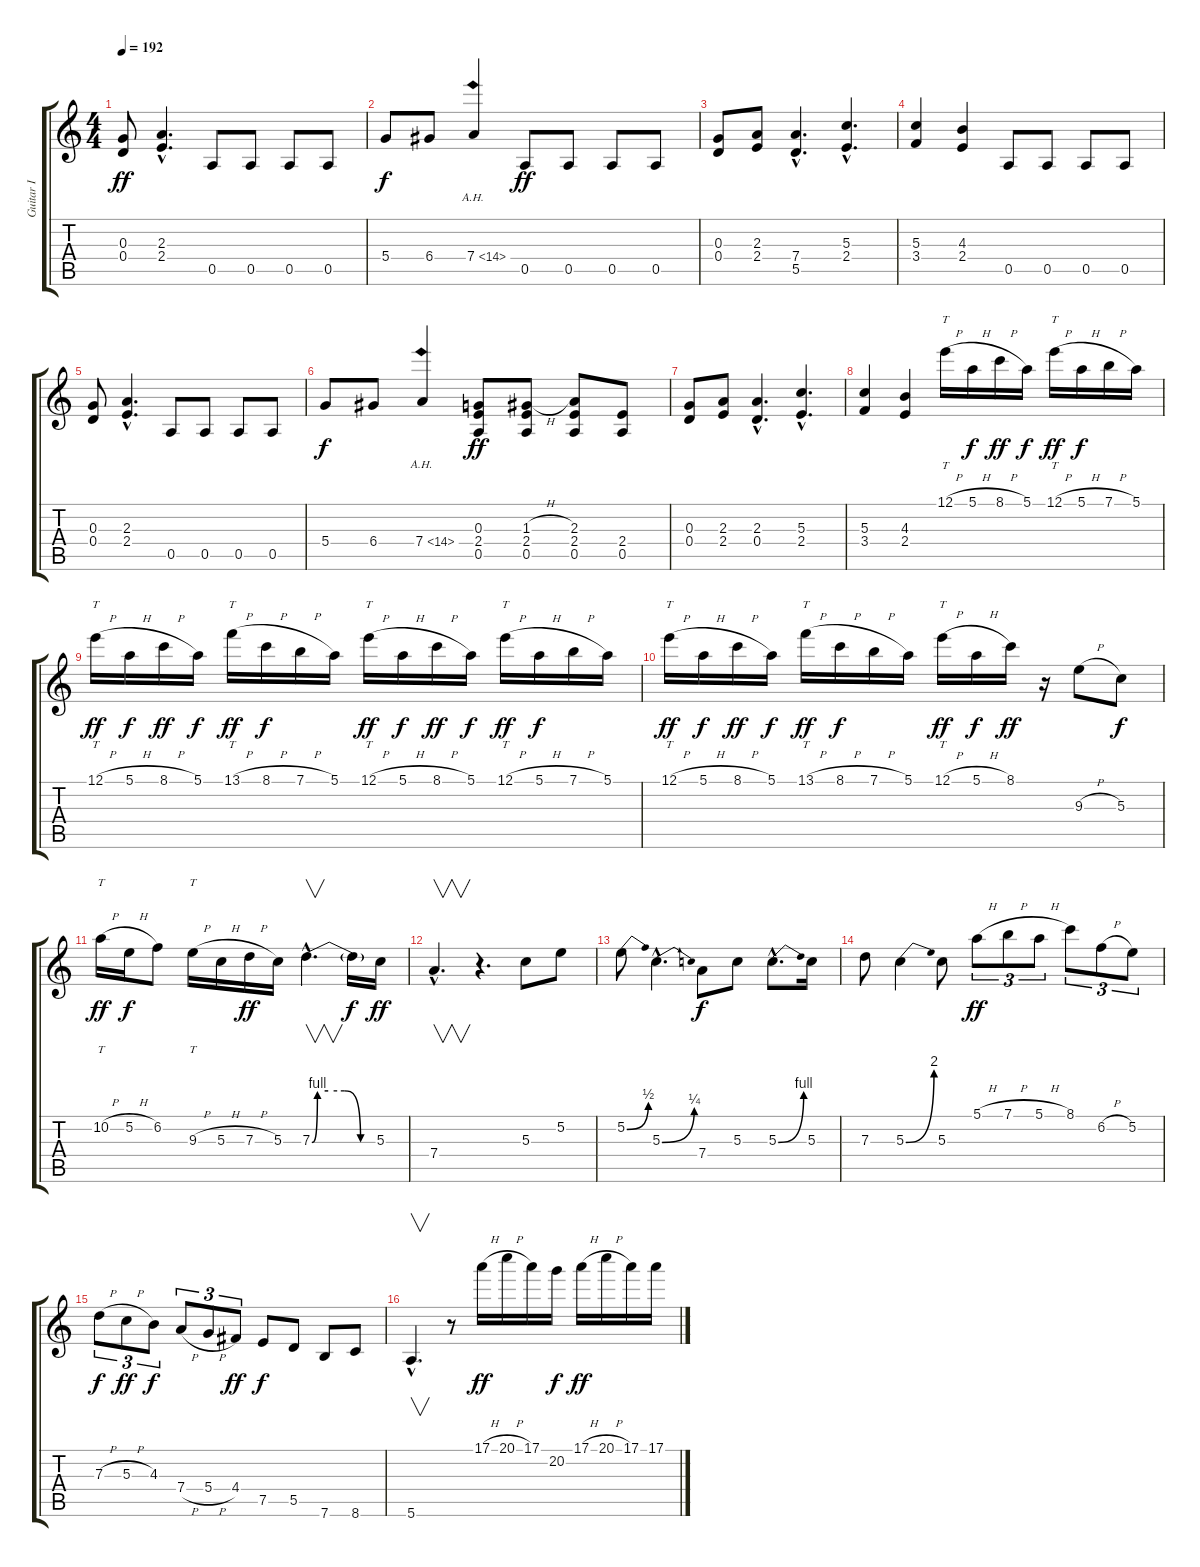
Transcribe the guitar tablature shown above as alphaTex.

\track ("Guitar I" "Guitar I") {instrument distortionguitar}
\staff {score tabs}
\tuning (E4 B3 G3 D3 A2 E2) {hide}
\ts (4 4)
\tempo 192
\clef g2
\ks c
(0.3 0.4).8{dy ff} (2.3{hac} 2.4{hac}).4{d} 0.5.8 0.5.8 0.5.8 0.5.8 |
5.4.8{dy f} 6.4.8 7.4{ah 7}.4 0.5.8{dy ff} 0.5.8 0.5.8 0.5.8 |
(0.3 0.4).8 (2.3 2.4).8 (7.4{hac} 5.5{hac}).4{d} (5.3{hac} 2.4{hac}).4{d} |
(5.3 3.4).4 (4.3 2.4).4 0.5.8 0.5.8 0.5.8 0.5.8 |
(0.3 0.4).8 (2.3{hac} 2.4{hac}).4{d} 0.5.8 0.5.8 0.5.8 0.5.8 |
5.4.8{dy f} 6.4.8 7.4{ah 7}.4 (0.3 2.4 0.5).8{dy ff} (1.3{h} 2.4 0.5).8 (2.3 2.4 0.5).8 (2.4 0.5).8 |
(0.3 0.4).8 (2.3 2.4).8 (2.3{hac} 0.4{hac}).4{d} (5.3{hac} 2.4{hac}).4{d} |
(5.3 3.4).4 (4.3 2.4).4 12.1{h}.16{tt} 5.1{h}.16{dy f} 8.1{h}.16{dy ff} 5.1.16{dy f} 12.1{h}.16{tt dy ff} 5.1{h}.16{dy f} 7.1{h}.16 5.1.16 |
12.1{h}.16{tt dy ff} 5.1{h}.16{dy f} 8.1{h}.16{dy ff} 5.1.16{dy f} 13.1{h}.16{tt dy ff} 8.1{h}.16{dy f} 7.1{h}.16 5.1.16 12.1{h}.16{tt dy ff} 5.1{h}.16{dy f} 8.1{h}.16{dy ff} 5.1.16{dy f} 12.1{h}.16{tt dy ff} 5.1{h}.16{dy f} 7.1{h}.16 5.1.16 |
12.1{h}.16{tt dy ff} 5.1{h}.16{dy f} 8.1{h}.16{dy ff} 5.1.16{dy f} 13.1{h}.16{tt dy ff} 8.1{h}.16{dy f} 7.1{h}.16 5.1.16 12.1{h}.16{tt dy ff} 5.1{h}.16{dy f} 8.1.16{dy ff} r.16 9.3{h}.8 5.3.8{dy f} |
10.2{h}.16{tt dy ff} 5.2{h}.16{dy f} 6.2.8 9.3{h}.16{tt} 5.3{h}.16 7.3{h}.16{dy ff} 5.3.16 7.3{be (custom 0 0 5 4 15 4 30 4 45 0 60 0) hac}.4{v d} 7.3{t}.16{dy f} 5.3.16{dy ff} |
7.4{hac}.4{v d} r.4{d} 5.3.8 5.2.8 |
5.2{be (bend 0 0 60 2)}.8 5.3{be (bend 0 0 60 1) hac}.4{d} 7.4.8{dy f} 5.3.8 5.3{be (bend 0 0 60 4) hac}.8{d} 5.3.16 |
7.3.8 5.3{be (bend 0 0 60 8)}.4 5.3.8 5.1{h}.8{tu (3 2) dy ff} 7.1{h}.8{tu (3 2)} 5.1{h}.8{tu (3 2)} 8.1.8{tu (3 2)} 6.2{h}.8{tu (3 2)} 5.2.8{tu (3 2)} |
7.3{h}.8{tu (3 2) dy f} 5.3{h}.8{tu (3 2) dy ff} 4.3.8{tu (3 2) dy f} 7.4{h}.8{tu (3 2)} 5.4{h}.8{tu (3 2)} 4.4.8{tu (3 2) dy ff} 7.5.8{dy f} 5.5.8 7.6.8 8.6.8 |
5.6{hac}.4{v d} r.8 17.1{h}.16{dy ff} 20.1{h}.16 17.1.16 20.2.16{dy f} 17.1{h}.16{dy ff} 20.1{h}.16 17.1.16 17.1.16
